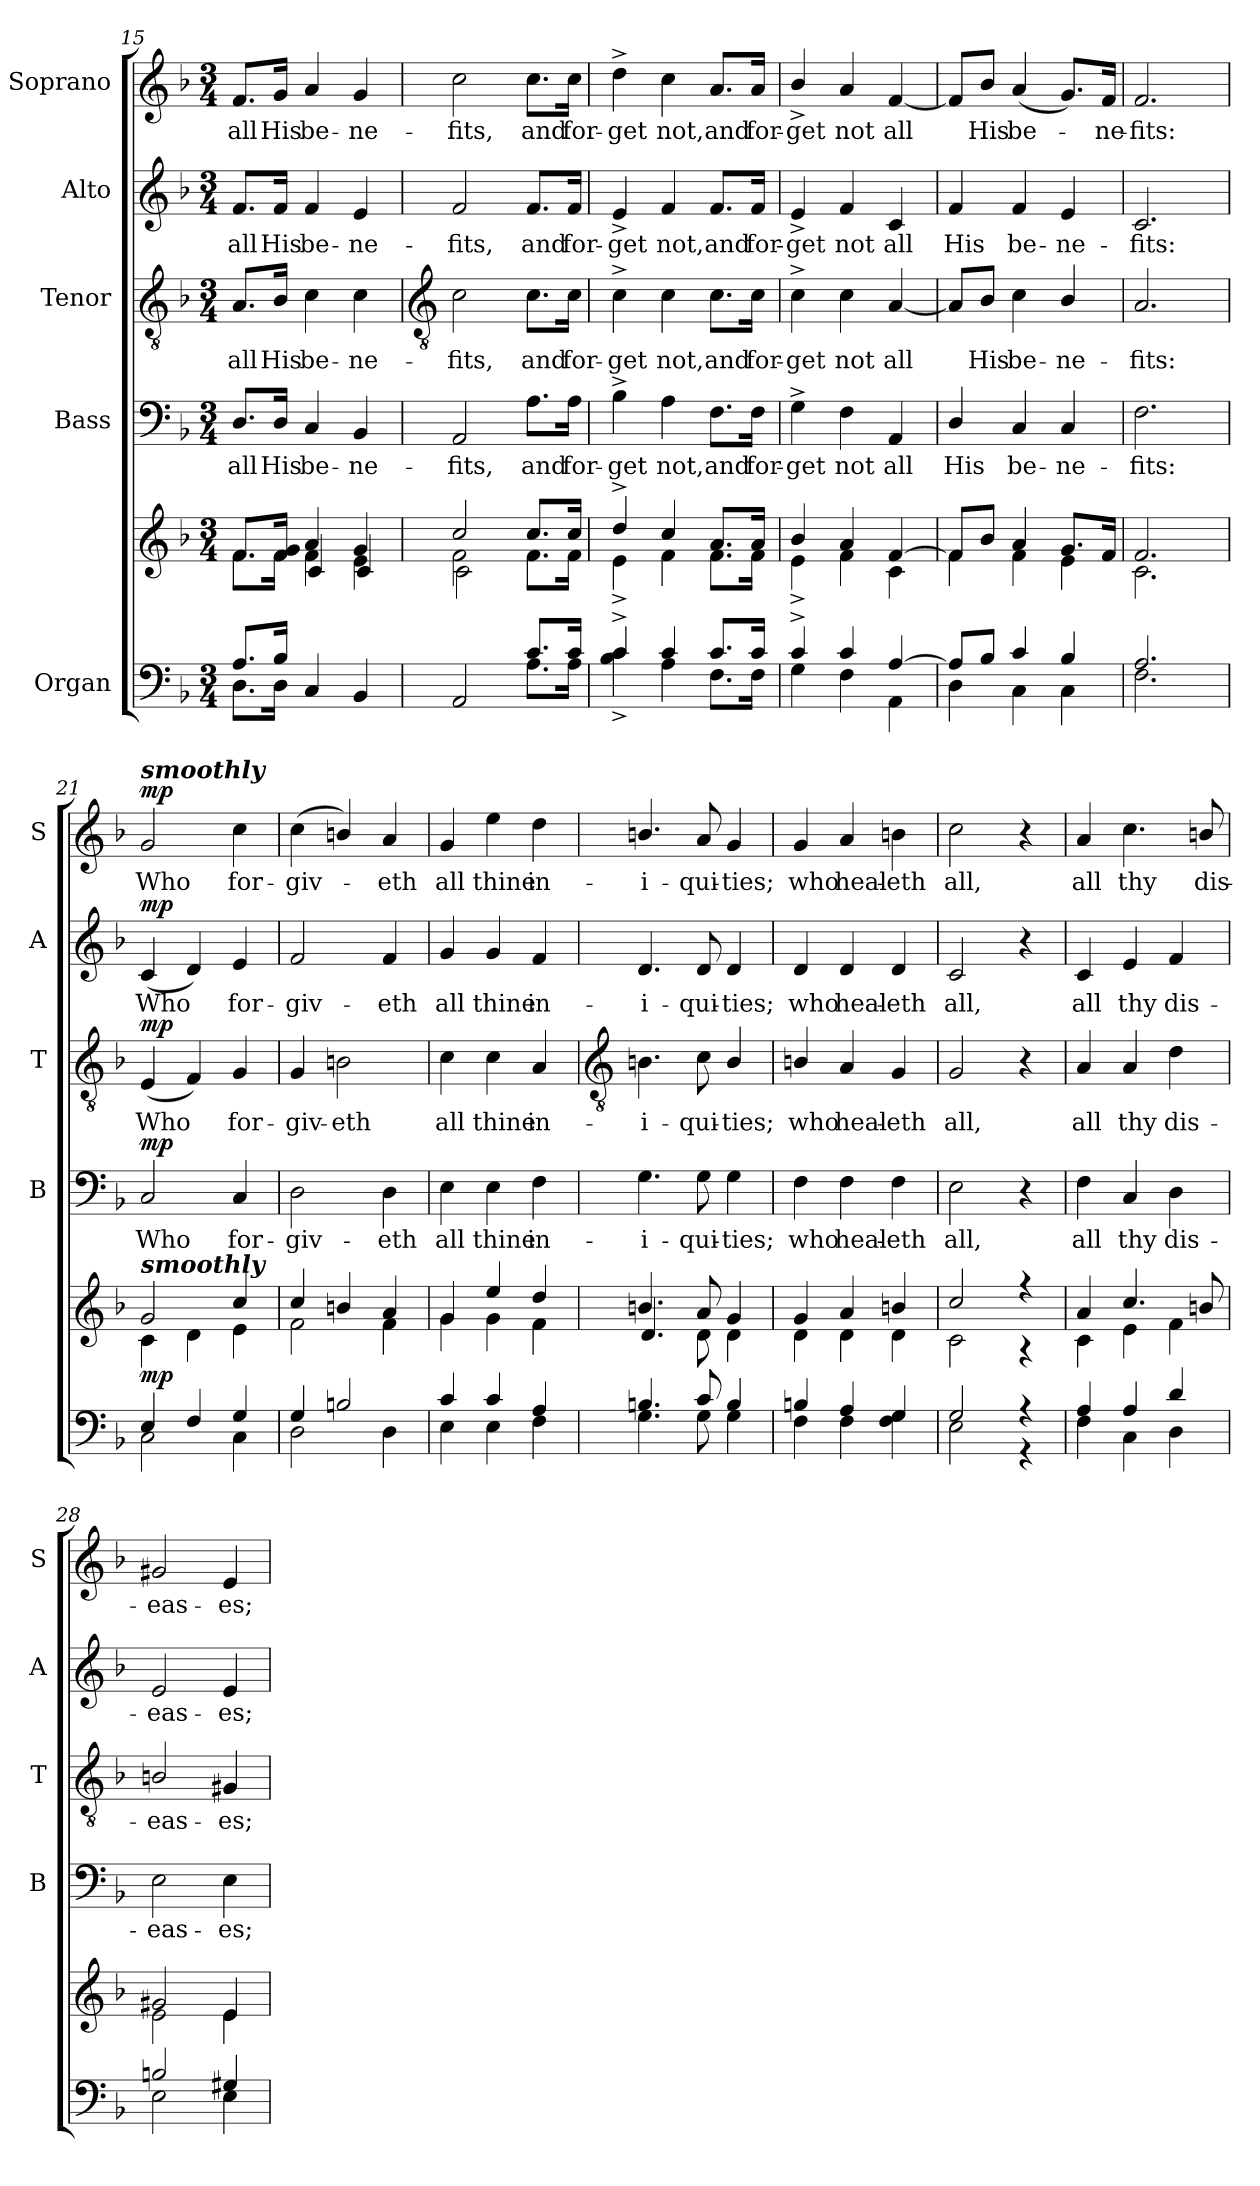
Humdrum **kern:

**kern	**kern	**dynam	**kern	**text	**dynam	**kern	**text	**dynam	**kern	**text	**dynam	**kern	**text	**dynam
*part5	*part5	*part5	*part4	*part4	*part4	*part3	*part3	*part3	*part2	*part2	*part2	*part1	*part1	*part1
*staff6	*staff5	*staff5/6	*staff4	*staff4	*staff4	*staff3	*staff3	*staff3	*staff2	*staff2	*staff2	*staff1	*staff1	*staff1
*I"Organ	*	*	*I"Bass	*	*	*I"Tenor	*	*	*I"Alto	*	*	*I"Soprano	*	*
*	*	*	*I'B	*	*	*I'T	*	*	*I'A	*	*	*I'S	*	*
*clefF4	*clefG2	*	*clefF4	*	*	*clefGv2	*	*	*clefG2	*	*	*clefG2	*	*
*k[b-]	*k[b-]	*	*k[b-]	*	*	*k[b-]	*	*	*k[b-]	*	*	*k[b-]	*	*
*F:	*F:	*	*F:	*	*	*F:	*	*	*F:	*	*	*F:	*	*
*M3/4	*M3/4	*	*M3/4	*	*	*M3/4	*	*	*M3/4	*	*	*M3/4	*	*
=15	=15	=15	=15	=15	=15	=15	=15	=15	=15	=15	=15	=15	=15	=15
*^	*^	*	*	*	*	*	*	*	*	*	*	*	*	*
*	*	*	*^	*	*	*	*	*	*	*	*	*	*	*	*	*
!	!	!	!	!	!	!	!LO:LY:b	!	!	!LO:LY:b	!	!	!LO:LY:b	!	!	!LO:LY:b	!
8.AL	8.DL	8.fL	8.fL	4ryy	.	8.D/L	all	.	8.A/L	all	.	8.f/L	all	.	8.f/L	all	.
!	!	!	!	!	!	!	!LO:LY:b	!	!	!LO:LY:b	!	!	!LO:LY:b	!	!	!LO:LY:b	!
16B-J	16DJ	16f 16gJ	16fJ	.	.	16D/Jk	His	.	16B-/Jk	His	.	16f/Jk	His	.	16g/Jk	His	.
!	!	!	!	!	!	!	!LO:LY:b	!	!	!LO:LY:b	!	!	!LO:LY:b	!	!	!LO:LY:b	!
2ryy	4C	4a	4f	4c/	.	4C	be-	.	4c	be-	.	4f	be-	.	4a	be-	.
!	!	!	!	!	!	!	!LO:LY:b	!	!	!LO:LY:b	!	!	!LO:LY:b	!	!	!LO:LY:b	!
.	4BB-	4g	4e	4c/	.	4BB-	-ne-	.	4c	-ne-	.	4e	-ne-	.	4g	-ne-	.
!!LO:LB:g=z
=16	=16	=16	=16	=16	=16	=16	=16	=16	=16	=16	=16	=16	=16	=16	=16	=16	=16
*	*	*	*	*	*	*	*	*	*clefGv2	*	*	*	*	*	*	*	*
!	!	!	!	!	!	!	!LO:LY:b	!	!	!LO:LY:b	!	!	!LO:LY:b	!	!	!LO:LY:b	!
2ryy	2AA	2cc	2f\	2c\	.	2AA	-fits,	.	2c	-fits,	.	2f	-fits,	.	2cc	-fits,	.
!	!	!	!	!	!	!	!LO:LY:b	!	!	!LO:LY:b	!	!	!LO:LY:b	!	!	!LO:LY:b	!
8.cL	8.AL	8.ccL	8.f\L	4ryy	.	8.A\L	and	.	8.c\L	and	.	8.f/L	and	.	8.cc\L	and	.
!	!	!	!	!	!	!	!LO:LY:b	!	!	!LO:LY:b	!	!	!LO:LY:b	!	!	!LO:LY:b	!
16cJ	16AJ	16ccJ	16f\J	.	.	16A\Jk	for-	.	16c\Jk	for-	.	16f/Jk	for-	.	16cc\Jk	for-	.
*	*	*	*v	*v	*	*	*	*	*	*	*	*	*	*	*	*	*
=17	=17	=17	=17	=17	=17	=17	=17	=17	=17	=17	=17	=17	=17	=17	=17	=17
!	!	!	!	!	!	!LO:LY:b	!	!	!LO:LY:b	!	!	!LO:LY:b	!	!	!LO:LY:b	!
4c^	4B-^ 4c^	4dd^	4e^\	.	4B-^	-get	.	4c^	-get	.	4e^	-get	.	4dd^	-get	.
!	!	!	!	!	!	!LO:LY:b	!	!	!LO:LY:b	!	!	!LO:LY:b	!	!	!LO:LY:b	!
4c	4A	4cc	4f\	.	4A	not,	.	4c	not,	.	4f	not,	.	4cc	not,	.
!	!	!	!	!	!	!LO:LY:b	!	!	!LO:LY:b	!	!	!LO:LY:b	!	!	!LO:LY:b	!
8.cL	8.FL	8.aL	8.fL	.	8.F\L	and	.	8.c\L	and	.	8.f/L	and	.	8.a/L	and	.
!	!	!	!	!	!	!LO:LY:b	!	!	!LO:LY:b	!	!	!LO:LY:b	!	!	!LO:LY:b	!
16cJ	16FJ	16aJ	16fJ	.	16F\Jk	for-	.	16c\Jk	for-	.	16f/Jk	for-	.	16a/Jk	for-	.
=18	=18	=18	=18	=18	=18	=18	=18	=18	=18	=18	=18	=18	=18	=18	=18	=18
!	!	!	!	!	!	!LO:LY:b	!	!	!LO:LY:b	!	!	!LO:LY:b	!	!	!LO:LY:b	!
4c^	4G	4b-/	4e^	.	4G^	-get	.	4c^	-get	.	4e^	-get	.	4b-^/	-get	.
!	!	!	!	!	!	!LO:LY:b	!	!	!LO:LY:b	!	!	!LO:LY:b	!	!	!LO:LY:b	!
4c	4F	4a	4f	.	4F	not	.	4c	not	.	4f	not	.	4a	not	.
!	!	!	!	!	!	!LO:LY:b	!	!	!LO:LY:b	!	!	!LO:LY:b	!	!	!LO:LY:b	!
[4A	4AA\	[4f	4c	.	4AA	all	.	[4A	all	.	4c	all	.	[4f	all	.
=19	=19	=19	=19	=19	=19	=19	=19	=19	=19	=19	=19	=19	=19	=19	=19	=19
!	!	!	!	!	!	!LO:LY:b	!	!	!	!	!	!LO:LY:b	!	!	!	!
8A/L]	4D	8fL]	4f	.	4D/	His	.	8A/L]	.	.	4f	His	.	8f/L]	.	.
!	!	!	!	!	!	!	!	!	!LO:LY:b	!	!	!	!	!	!LO:LY:b	!
8B-/J	.	8b-J	.	.	.	.	.	8B-/J	His	.	.	.	.	8b-/J	His	.
!	!	!	!	!	!	!LO:LY:b	!	!	!LO:LY:b	!	!	!LO:LY:b	!	!	!LO:LY:b	!
4c	4C\	4a	4f	.	4C	be-	.	4c	be-	.	4f	be-	.	(<4a	be-	.
!	!	!	!	!	!	!LO:LY:b	!	!	!LO:LY:b	!	!	!LO:LY:b	!	!	!	!
4B-	4C\	8.gL	4e\	.	4C	-ne-	.	4B-/	-ne-	.	4e	-ne-	.	8.g/L)	.	.
!	!	!	!	!	!	!	!	!	!	!	!	!	!	!	!LO:LY:b	!
.	.	16fJ	.	.	.	.	.	.	.	.	.	.	.	16f/Jk	ne-	.
=20	=20	=20	=20	=20	=20	=20	=20	=20	=20	=20	=20	=20	=20	=20	=20	=20
!	!	!	!	!	!	!LO:LY:b	!	!	!LO:LY:b	!	!	!LO:LY:b	!	!	!LO:LY:b	!
2.A	2.F	2.f	2.c	.	2.F	-fits:	.	2.A	-fits:	.	2.c	-fits:	.	2.f	-fits:	.
=21	=21	=21	=21	=21	=21	=21	=21	=21	=21	=21	=21	=21	=21	=21	=21	=21
!	!	!	!	!	!	!	!	!	!	!	!	!	!	!LO:TX:a:Bi:t=smoothly	!	!
!	!	!LO:TX:a:Bi:t=smoothly	!	!	!	!	!	!	!	!	!	!	!	!	!	!
!	!	!	!	!LO:DY:b	!	!LO:LY:b	!LO:DY:b	!	!LO:LY:b	!LO:DY:b	!	!LO:LY:b	!LO:DY:b	!	!LO:LY:b	!LO:DY:b
4E/	2C\	2g	4c\	mp	2C	Who	mp	(<4E	Who	mp	(<4c	Who	mp	2g	Who	mp
4F/	.	.	4d\	.	.	.	.	4F)	.	.	4d)	.	.	.	.	.
!	!	!	!	!	!	!LO:LY:b	!	!	!LO:LY:b	!	!	!LO:LY:b	!	!	!LO:LY:b	!
4G	4C\	4cc/	4e	.	4C	for-	.	4G	for-	.	4e	for-	.	4cc	for-	.
=22	=22	=22	=22	=22	=22	=22	=22	=22	=22	=22	=22	=22	=22	=22	=22	=22
!	!	!	!	!	!	!LO:LY:b	!	!	!LO:LY:b	!	!	!LO:LY:b	!	!	!LO:LY:b	!
4G/	2D\	4cc/	2f\	.	2D	-giv-	.	4G	-giv-	.	2f	-giv-	.	(<4cc	-giv-	.
!	!	!	!	!	!	!	!	!	!LO:LY:b	!	!	!	!	!	!	!
2Bn/	.	4bn/	.	.	.	.	.	2Bn	-eth	.	.	.	.	4bn/)	.	.
!	!	!	!	!	!	!LO:LY:b	!	!	!	!	!	!LO:LY:b	!	!	!LO:LY:b	!
.	4D	4a	4f	.	4D	-eth	.	.	.	.	4f	-eth	.	4a	eth	.
=23	=23	=23	=23	=23	=23	=23	=23	=23	=23	=23	=23	=23	=23	=23	=23	=23
!	!	!	!	!	!	!LO:LY:b	!	!	!LO:LY:b	!	!	!LO:LY:b	!	!	!LO:LY:b	!
4c	4E	4g	4g	.	4E	all	.	4c	all	.	4g	all	.	4g	all	.
!	!	!	!	!	!	!LO:LY:b	!	!	!LO:LY:b	!	!	!LO:LY:b	!	!	!LO:LY:b	!
4c	4E	4ee	4g\	.	4E	thine	.	4c	thine	.	4g	thine	.	4ee	thine	.
!	!	!	!	!	!	!LO:LY:b	!	!	!LO:LY:b	!	!	!LO:LY:b	!	!	!LO:LY:b	!
4A	4F	4dd	4f\	.	4F	in-	.	4A	in-	.	4f	in-	.	4dd	in-	.
!!LO:LB:g=z
=24	=24	=24	=24	=24	=24	=24	=24	=24	=24	=24	=24	=24	=24	=24	=24	=24
*	*	*	*	*	*	*	*	*clefGv2	*	*	*	*	*	*	*	*
!	!	!	!	!	!	!LO:LY:b	!	!	!LO:LY:b	!	!	!LO:LY:b	!	!	!LO:LY:b	!
4.Bn	4.G	4.bn/	4.d/	.	4.G	-i-	.	4.Bn	-i-	.	4.d	-i-	.	4.bn/	-i-	.
!	!	!	!	!	!	!LO:LY:b	!	!	!LO:LY:b	!	!	!LO:LY:b	!	!	!LO:LY:b	!
8c	8G	8a	8d	.	8G	-qui-	.	8c	-qui-	.	8d	-qui-	.	8a	-qui-	.
!	!	!	!	!	!	!LO:LY:b	!	!	!LO:LY:b	!	!	!LO:LY:b	!	!	!LO:LY:b	!
4B	4G	4g	4d	.	4G	-ties;	.	4B/	-ties;	.	4d	-ties;	.	4g	-ties;	.
=25	=25	=25	=25	=25	=25	=25	=25	=25	=25	=25	=25	=25	=25	=25	=25	=25
!	!	!	!	!	!	!LO:LY:b	!	!	!LO:LY:b	!	!	!LO:LY:b	!	!	!LO:LY:b	!
4Bn	4F	4g	4d	.	4F	who	.	4Bn/	who	.	4d	who	.	4g	who	.
!	!	!	!	!	!	!LO:LY:b	!	!	!LO:LY:b	!	!	!LO:LY:b	!	!	!LO:LY:b	!
4A	4F	4a	4d	.	4F	heal-	.	4A	heal-	.	4d	heal-	.	4a	heal-	.
!	!	!	!	!	!	!LO:LY:b	!	!	!LO:LY:b	!	!	!LO:LY:b	!	!	!LO:LY:b	!
4G	4F 4G	4bn/	4d	.	4F	-eth	.	4G	-eth	.	4d	-eth	.	4bn	-eth	.
=26	=26	=26	=26	=26	=26	=26	=26	=26	=26	=26	=26	=26	=26	=26	=26	=26
!	!	!	!	!	!	!LO:LY:b	!	!	!LO:LY:b	!	!	!LO:LY:b	!	!	!LO:LY:b	!
2G	2E	2cc/	2c	.	2E	all,	.	2G	all,	.	2c	all,	.	2cc	all,	.
4r	4r	4r	4r	.	4r	.	.	4r	.	.	4r	.	.	4r	.	.
=27	=27	=27	=27	=27	=27	=27	=27	=27	=27	=27	=27	=27	=27	=27	=27	=27
!	!	!	!	!	!	!LO:LY:b	!	!	!LO:LY:b	!	!	!LO:LY:b	!	!	!LO:LY:b	!
4A	4F	4a	4c	.	4F	all	.	4A	all	.	4c	all	.	4a	all	.
!	!	!	!	!	!	!LO:LY:b	!	!	!LO:LY:b	!	!	!LO:LY:b	!	!	!LO:LY:b	!
4A	4C\	4.cc/	4e\	.	4C	thy	.	4A	thy	.	4e	thy	.	4.cc	thy	.
!	!	!	!	!	!	!LO:LY:b	!	!	!LO:LY:b	!	!	!LO:LY:b	!	!	!	!
4d	4D\	.	4f\	.	4D	dis-	.	4d	dis-	.	4f	dis-	.	.	.	.
!	!	!	!	!	!	!	!	!	!	!	!	!	!	!	!LO:LY:b	!
.	.	8bn/	.	.	.	.	.	.	.	.	.	.	.	8bn/	dis-	.
=28	=28	=28	=28	=28	=28	=28	=28	=28	=28	=28	=28	=28	=28	=28	=28	=28
!	!	!	!	!	!	!LO:LY:b	!	!	!LO:LY:b	!	!	!LO:LY:b	!	!	!LO:LY:b	!
2Bn	2E	2g#X	2e	.	2E	-eas-	.	2Bn/	-eas-	.	2e	-eas-	.	2g#X	-eas-	.
!	!	!	!	!	!	!LO:LY:b	!	!	!LO:LY:b	!	!	!LO:LY:b	!	!	!LO:LY:b	!
4G#X	4E	4e	4e	.	4E	-es;	.	4G#X	-es;	.	4e	-es;	.	4e	-es;	.
*v	*v	*	*	*	*	*	*	*	*	*	*	*	*	*	*	*
*	*v	*v	*	*	*	*	*	*	*	*	*	*	*	*	*
=	=	=	=	=	=	=	=	=	=	=	=	=	=	=
*-	*-	*-	*-	*-	*-	*-	*-	*-	*-	*-	*-	*-	*-	*-
